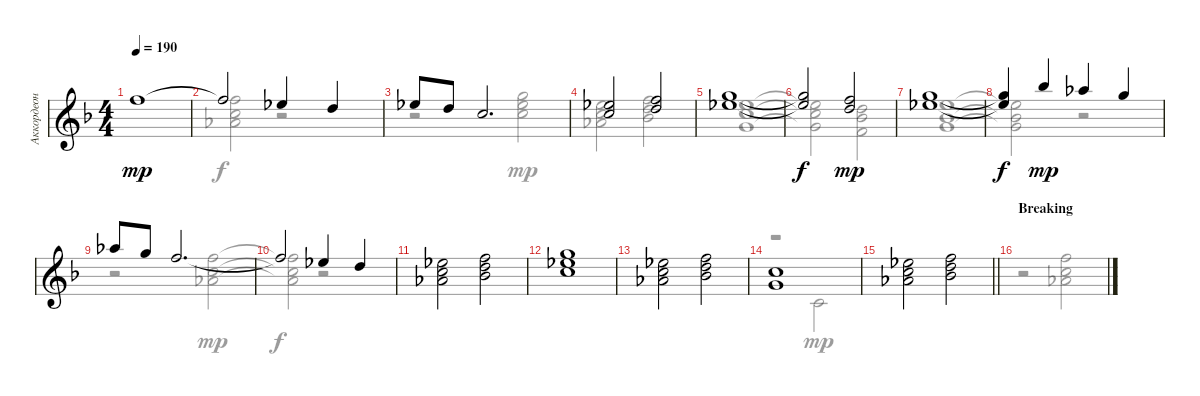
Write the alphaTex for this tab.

\track ("Аккордеон" "Аккордеон") {instrument accordion}
\staff {score}
\tuning (E4 B3 G3 D3 A2 E2) {hide}
\voice
\ts (4 4)
\tempo 190
\clef g2
\ks dminor
13.1.1{dy mp} |
13.1{t}.2 16.2.4 15.2.4 |
16.2.8 15.2.8 13.2.2{d} |
(11.1 13.2).2 (13.1 15.2).2 |
(15.1 16.2).1 |
(15.1{t} 16.2{t}).2{dy f} (13.1 15.2).2{dy mp} |
(15.1 16.2).1 |
(15.1{t} 16.2{t}).4{dy f} 18.1.4{dy mp} 16.1.4 15.1.4 |
16.1.8 15.1.8 13.1.2{d} |
13.1{t}.2 11.1.4 10.1.4 |
(11.1 13.2 13.3).2 (13.1 15.2 15.3).2 |
(15.1 16.2 17.3).1 |
(11.1 13.2 13.3).2 (13.1 15.2 15.3).2 |
(8.1 8.2).1 |
\barLineRight lightlight
(11.1 13.2 13.3).2 (13.1 15.2 15.3).2 |
\section ("" "Breaking")
\voice
\clef g2
\ottava regular
\simile none
\ks dminor
r.2{dy f} (13.1 13.2 13.3).2{dy mp} |
(13.1{t} 13.2{t} 13.3{t}).2{dy f} r.2 |
r.2 (15.1 16.2 17.3).2{dy mp} |
(11.1 13.2 13.3).2 (13.1 15.2 15.3).2 |
(11.1 13.2 12.3).1 |
(11.1{t} 13.2{t} 12.3{t}).2{dy f} (10.1 11.2 10.3).2{dy mp} |
(11.1 11.2 12.3).1 |
(11.1{t} 11.2{t} 12.3{t}).2{dy f} r.2 |
r.2 (13.1 13.2 13.3).2{dy mp} |
(13.1{t} 13.2{t} 13.3{t}).2{dy f} r.2 |
|
|
|
r.2 5.3.2{dy mp} |
\barLineRight lightlight
|
